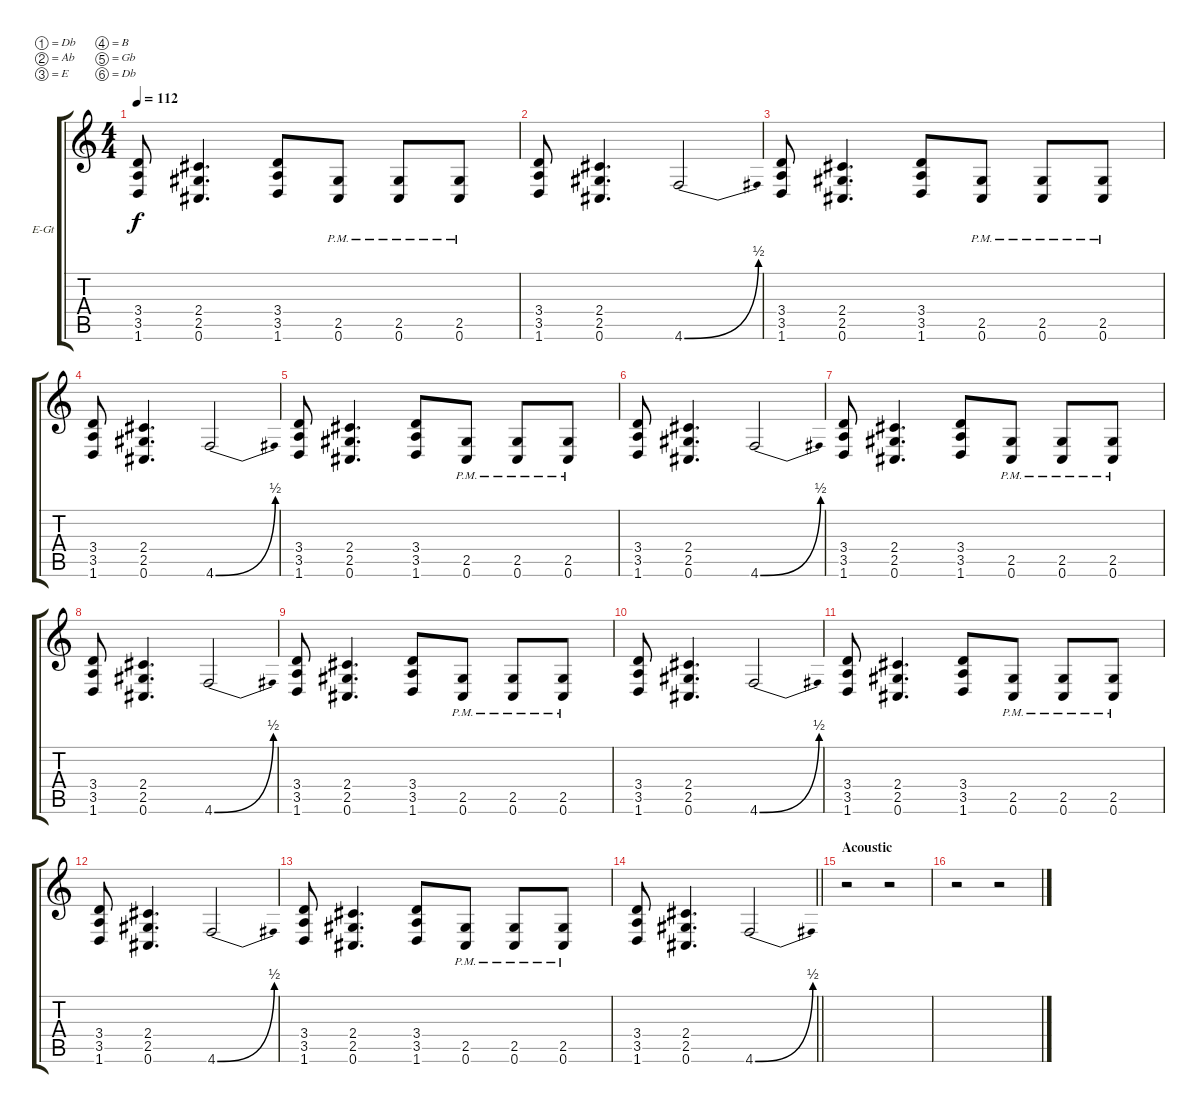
\bracketExtendMode groupsimilarinstruments
\firstSystemTrackNameOrientation horizontal
\otherSystemsTrackNameOrientation horizontal
\track ("Guitar I" "E-Gt") {instrument distortionguitar}
\staff {score tabs}
\tuning (Db4 Ab3 E3 B2 Gb2 Db2)
\ts (4 4)
\tempo 112
\clef g2
\ks c
(3.4 3.5 1.6).8{dy f} (2.4 2.5 0.6).4{d} (3.4 3.5 1.6).8 (2.5{pm} 0.6{pm}).8 (2.5{pm} 0.6{pm}).8 (2.5{pm} 0.6{pm}).8 |
(3.4 3.5 1.6).8 (2.4 2.5 0.6).4{d} 4.6{be (bend 0 0 60 2)}.2 |
(3.4 3.5 1.6).8 (2.4 2.5 0.6).4{d} (3.4 3.5 1.6).8 (2.5{pm} 0.6{pm}).8 (2.5{pm} 0.6{pm}).8 (2.5{pm} 0.6{pm}).8 |
(3.4 3.5 1.6).8 (2.4 2.5 0.6).4{d} 4.6{be (bend 0 0 60 2)}.2 |
(3.4 3.5 1.6).8 (2.4 2.5 0.6).4{d} (3.4 3.5 1.6).8 (2.5{pm} 0.6{pm}).8 (2.5{pm} 0.6{pm}).8 (2.5{pm} 0.6{pm}).8 |
(3.4 3.5 1.6).8 (2.4 2.5 0.6).4{d} 4.6{be (bend 0 0 60 2)}.2 |
(3.4 3.5 1.6).8 (2.4 2.5 0.6).4{d} (3.4 3.5 1.6).8 (2.5{pm} 0.6{pm}).8 (2.5{pm} 0.6{pm}).8 (2.5{pm} 0.6{pm}).8 |
(3.4 3.5 1.6).8 (2.4 2.5 0.6).4{d} 4.6{be (bend 0 0 60 2)}.2 |
(3.4 3.5 1.6).8 (2.4 2.5 0.6).4{d} (3.4 3.5 1.6).8 (2.5{pm} 0.6{pm}).8 (2.5{pm} 0.6{pm}).8 (2.5{pm} 0.6{pm}).8 |
(3.4 3.5 1.6).8 (2.4 2.5 0.6).4{d} 4.6{be (bend 0 0 60 2)}.2 |
(3.4 3.5 1.6).8 (2.4 2.5 0.6).4{d} (3.4 3.5 1.6).8 (2.5{pm} 0.6{pm}).8 (2.5{pm} 0.6{pm}).8 (2.5{pm} 0.6{pm}).8 |
(3.4 3.5 1.6).8 (2.4 2.5 0.6).4{d} 4.6{be (bend 0 0 60 2)}.2 |
(3.4 3.5 1.6).8 (2.4 2.5 0.6).4{d} (3.4 3.5 1.6).8 (2.5{pm} 0.6{pm}).8 (2.5{pm} 0.6{pm}).8 (2.5{pm} 0.6{pm}).8 |
\barLineRight lightlight
(3.4 3.5 1.6).8 (2.4 2.5 0.6).4{d} 4.6{be (bend 0 0 60 2)}.2 |
\section ("" "Acoustic")
r.2 r.2 |
r.2 r.2
